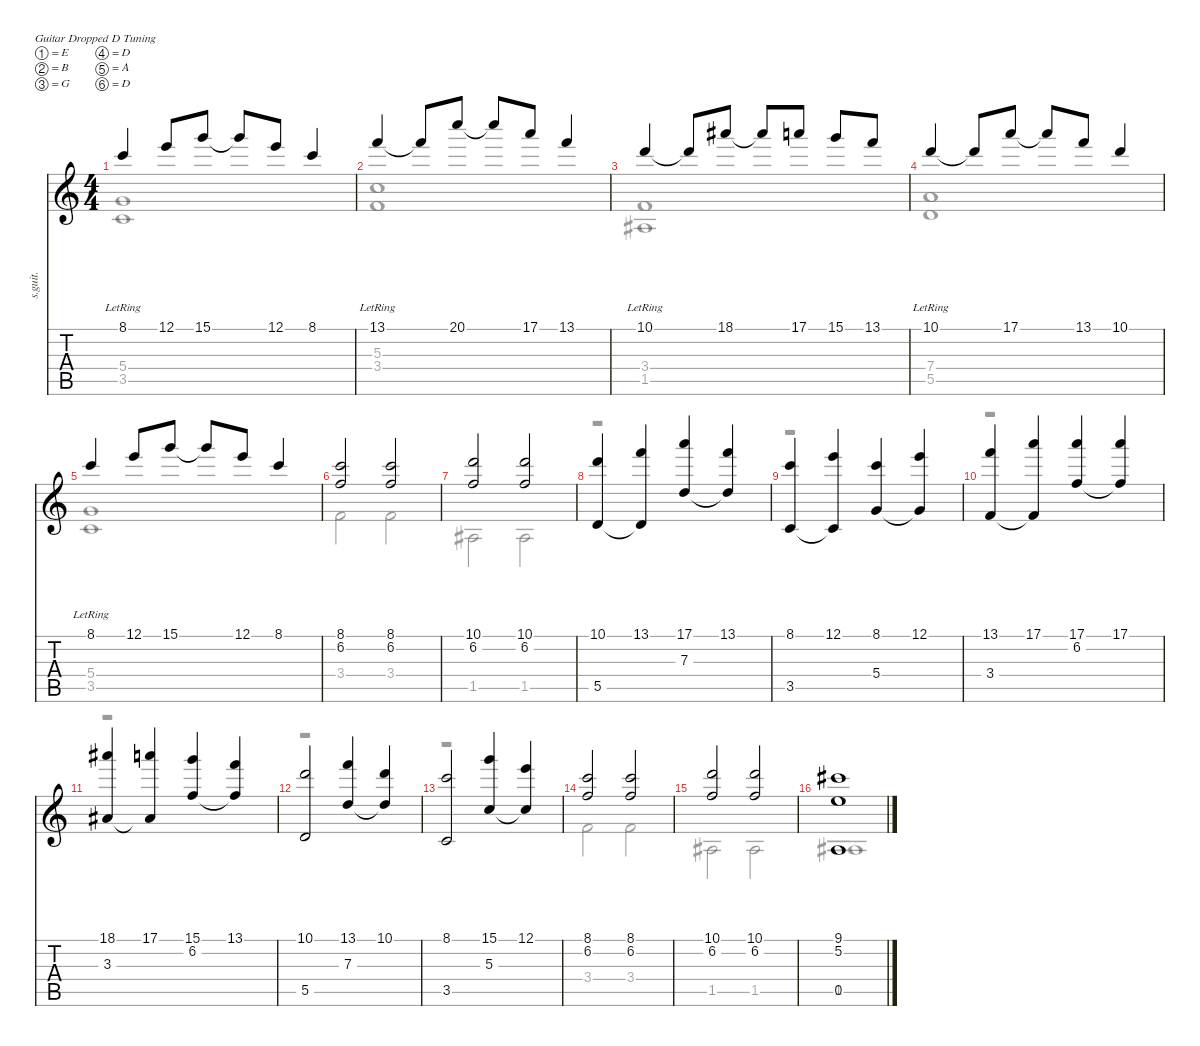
\defaultSystemsLayout 4
\hideDynamics
\bracketExtendMode nobrackets
\track ("Piano" "s.guit.") {instrument acousticgrandpiano}
\staff {score tabs}
\tuning (E4 B3 G3 D3 A2 D2)
\displaytranspose 12
\voice
\ts (4 4)
\tempo (130 hide)
\clef g2
\ks c
8.1{lr}.4{lyrics (0 "") lyrics (1 "") lyrics (2 "") lyrics (3 "") lyrics (4 "") dy f} 12.1.8{lyrics (0 "") lyrics (1 "") lyrics (2 "") lyrics (3 "") lyrics (4 "")} 15.1.8{lyrics (0 "") lyrics (1 "") lyrics (2 "") lyrics (3 "") lyrics (4 "")} 15.1{t}.8{lyrics (0 "") lyrics (1 "") lyrics (2 "") lyrics (3 "") lyrics (4 "")} 12.1.8{lyrics (0 "") lyrics (1 "") lyrics (2 "") lyrics (3 "") lyrics (4 "")} 8.1.4{lyrics (0 "") lyrics (1 "") lyrics (2 "") lyrics (3 "") lyrics (4 "")} |
13.1{lr}.4{lyrics (0 "") lyrics (1 "") lyrics (2 "") lyrics (3 "") lyrics (4 "")} 13.1{t}.8{lyrics (0 "") lyrics (1 "") lyrics (2 "") lyrics (3 "") lyrics (4 "")} 20.1.8{lyrics (0 "") lyrics (1 "") lyrics (2 "") lyrics (3 "") lyrics (4 "")} 20.1{t}.8{lyrics (0 "") lyrics (1 "") lyrics (2 "") lyrics (3 "") lyrics (4 "")} 17.1.8{lyrics (0 "") lyrics (1 "") lyrics (2 "") lyrics (3 "") lyrics (4 "")} 13.1.4{lyrics (0 "") lyrics (1 "") lyrics (2 "") lyrics (3 "") lyrics (4 "")} |
10.1{lr}.4{lyrics (0 "") lyrics (1 "") lyrics (2 "") lyrics (3 "") lyrics (4 "")} 10.1{t}.8{lyrics (0 "") lyrics (1 "") lyrics (2 "") lyrics (3 "") lyrics (4 "")} 18.1{acc #}.8{lyrics (0 "") lyrics (1 "") lyrics (2 "") lyrics (3 "") lyrics (4 "")} 18.1{t acc #}.8{lyrics (0 "") lyrics (1 "") lyrics (2 "") lyrics (3 "") lyrics (4 "")} 17.1.8{lyrics (0 "") lyrics (1 "") lyrics (2 "") lyrics (3 "") lyrics (4 "")} 15.1.8{lyrics (0 "") lyrics (1 "") lyrics (2 "") lyrics (3 "") lyrics (4 "")} 13.1.8{lyrics (0 "") lyrics (1 "") lyrics (2 "") lyrics (3 "") lyrics (4 "")} |
10.1{lr}.4{lyrics (0 "") lyrics (1 "") lyrics (2 "") lyrics (3 "") lyrics (4 "")} 10.1{t}.8{lyrics (0 "") lyrics (1 "") lyrics (2 "") lyrics (3 "") lyrics (4 "")} 17.1.8{lyrics (0 "") lyrics (1 "") lyrics (2 "") lyrics (3 "") lyrics (4 "")} 17.1{t}.8{lyrics (0 "") lyrics (1 "") lyrics (2 "") lyrics (3 "") lyrics (4 "")} 13.1.8{lyrics (0 "") lyrics (1 "") lyrics (2 "") lyrics (3 "") lyrics (4 "")} 10.1.4{lyrics (0 "") lyrics (1 "") lyrics (2 "") lyrics (3 "") lyrics (4 "")} |
8.1{lr}.4{lyrics (0 "") lyrics (1 "") lyrics (2 "") lyrics (3 "") lyrics (4 "")} 12.1.8{lyrics (0 "") lyrics (1 "") lyrics (2 "") lyrics (3 "") lyrics (4 "")} 15.1.8{lyrics (0 "") lyrics (1 "") lyrics (2 "") lyrics (3 "") lyrics (4 "")} 15.1{t}.8{lyrics (0 "") lyrics (1 "") lyrics (2 "") lyrics (3 "") lyrics (4 "")} 12.1.8{lyrics (0 "") lyrics (1 "") lyrics (2 "") lyrics (3 "") lyrics (4 "")} 8.1.4{lyrics (0 "") lyrics (1 "") lyrics (2 "") lyrics (3 "") lyrics (4 "")} |
(8.1 6.2).2{lyrics (0 "") lyrics (1 "") lyrics (2 "") lyrics (3 "") lyrics (4 "")} (8.1 6.2).2{lyrics (0 "") lyrics (1 "") lyrics (2 "") lyrics (3 "") lyrics (4 "")} |
(10.1 6.2).2{lyrics (0 "") lyrics (1 "") lyrics (2 "") lyrics (3 "") lyrics (4 "")} (10.1 6.2).2{lyrics (0 "") lyrics (1 "") lyrics (2 "") lyrics (3 "") lyrics (4 "")} |
(10.1 5.5).4{lyrics (0 "") lyrics (1 "") lyrics (2 "") lyrics (3 "") lyrics (4 "")} (13.1 5.5{t}).4{lyrics (0 "") lyrics (1 "") lyrics (2 "") lyrics (3 "") lyrics (4 "")} (17.1 7.3).4{lyrics (0 "") lyrics (1 "") lyrics (2 "") lyrics (3 "") lyrics (4 "")} (13.1 7.3{t}).4{lyrics (0 "") lyrics (1 "") lyrics (2 "") lyrics (3 "") lyrics (4 "")} |
(8.1 3.5).4{lyrics (0 "") lyrics (1 "") lyrics (2 "") lyrics (3 "") lyrics (4 "")} (12.1 3.5{t}).4{lyrics (0 "") lyrics (1 "") lyrics (2 "") lyrics (3 "") lyrics (4 "")} (8.1 5.4).4{lyrics (0 "") lyrics (1 "") lyrics (2 "") lyrics (3 "") lyrics (4 "")} (12.1 5.4{t}).4{lyrics (0 "") lyrics (1 "") lyrics (2 "") lyrics (3 "") lyrics (4 "")} |
(13.1 3.4).4{lyrics (0 "") lyrics (1 "") lyrics (2 "") lyrics (3 "") lyrics (4 "")} (17.1 3.4{t}).4{lyrics (0 "") lyrics (1 "") lyrics (2 "") lyrics (3 "") lyrics (4 "")} (17.1 6.2).4{lyrics (0 "") lyrics (1 "") lyrics (2 "") lyrics (3 "") lyrics (4 "")} (17.1 6.2{t}).4{lyrics (0 "") lyrics (1 "") lyrics (2 "") lyrics (3 "") lyrics (4 "")} |
(18.1{acc #} 3.3{acc #}).4{lyrics (0 "") lyrics (1 "") lyrics (2 "") lyrics (3 "") lyrics (4 "")} (17.1 3.3{t acc #}).4{lyrics (0 "") lyrics (1 "") lyrics (2 "") lyrics (3 "") lyrics (4 "")} (15.1 6.2).4{lyrics (0 "") lyrics (1 "") lyrics (2 "") lyrics (3 "") lyrics (4 "")} (13.1 6.2{t}).4{lyrics (0 "") lyrics (1 "") lyrics (2 "") lyrics (3 "") lyrics (4 "")} |
(10.1 5.5).2{lyrics (0 "") lyrics (1 "") lyrics (2 "") lyrics (3 "") lyrics (4 "")} (13.1 7.3).4{lyrics (0 "") lyrics (1 "") lyrics (2 "") lyrics (3 "") lyrics (4 "")} (10.1 7.3{t}).4{lyrics (0 "") lyrics (1 "") lyrics (2 "") lyrics (3 "") lyrics (4 "")} |
(8.1 3.5).2{lyrics (0 "") lyrics (1 "") lyrics (2 "") lyrics (3 "") lyrics (4 "")} (15.1 5.3).4{lyrics (0 "") lyrics (1 "") lyrics (2 "") lyrics (3 "") lyrics (4 "")} (12.1 5.3{t}).4{lyrics (0 "") lyrics (1 "") lyrics (2 "") lyrics (3 "") lyrics (4 "")} |
(8.1 6.2).2{lyrics (0 "") lyrics (1 "") lyrics (2 "") lyrics (3 "") lyrics (4 "")} (8.1 6.2).2{lyrics (0 "") lyrics (1 "") lyrics (2 "") lyrics (3 "") lyrics (4 "")} |
(10.1 6.2).2{lyrics (0 "") lyrics (1 "") lyrics (2 "") lyrics (3 "") lyrics (4 "")} (10.1 6.2).2{lyrics (0 "") lyrics (1 "") lyrics (2 "") lyrics (3 "") lyrics (4 "")} |
(9.1{acc #} 5.2 0.5).1{lyrics (0 "") lyrics (1 "") lyrics (2 "") lyrics (3 "") lyrics (4 "")}
\voice
\clef g2
\ottava regular
\simile none
\ks c
(3.5 5.4).1{lyrics (0 "") lyrics (1 "") lyrics (2 "") lyrics (3 "") lyrics (4 "") dy f} |
(3.4 5.3).1{lyrics (0 "") lyrics (1 "") lyrics (2 "") lyrics (3 "") lyrics (4 "")} |
(1.5{acc #} 3.4).1{lyrics (0 "") lyrics (1 "") lyrics (2 "") lyrics (3 "") lyrics (4 "")} |
(5.5 7.4).1{lyrics (0 "") lyrics (1 "") lyrics (2 "") lyrics (3 "") lyrics (4 "")} |
(3.5 5.4).1{lyrics (0 "") lyrics (1 "") lyrics (2 "") lyrics (3 "") lyrics (4 "")} |
3.4.2{lyrics (0 "") lyrics (1 "") lyrics (2 "") lyrics (3 "") lyrics (4 "")} 3.4.2{lyrics (0 "") lyrics (1 "") lyrics (2 "") lyrics (3 "") lyrics (4 "")} |
1.5{acc #}.2{lyrics (0 "") lyrics (1 "") lyrics (2 "") lyrics (3 "") lyrics (4 "")} 1.5{acc #}.2{lyrics (0 "") lyrics (1 "") lyrics (2 "") lyrics (3 "") lyrics (4 "")} |
r.1 |
r.1 |
r.1 |
r.1 |
r.1 |
r.1 |
3.4.2{lyrics (0 "") lyrics (1 "") lyrics (2 "") lyrics (3 "") lyrics (4 "")} 3.4.2{lyrics (0 "") lyrics (1 "") lyrics (2 "") lyrics (3 "") lyrics (4 "")} |
1.5{acc #}.2{lyrics (0 "") lyrics (1 "") lyrics (2 "") lyrics (3 "") lyrics (4 "")} 1.5{acc #}.2{lyrics (0 "") lyrics (1 "") lyrics (2 "") lyrics (3 "") lyrics (4 "")} |
1.5{acc #}.1{lyrics (0 "") lyrics (1 "") lyrics (2 "") lyrics (3 "") lyrics (4 "")}
